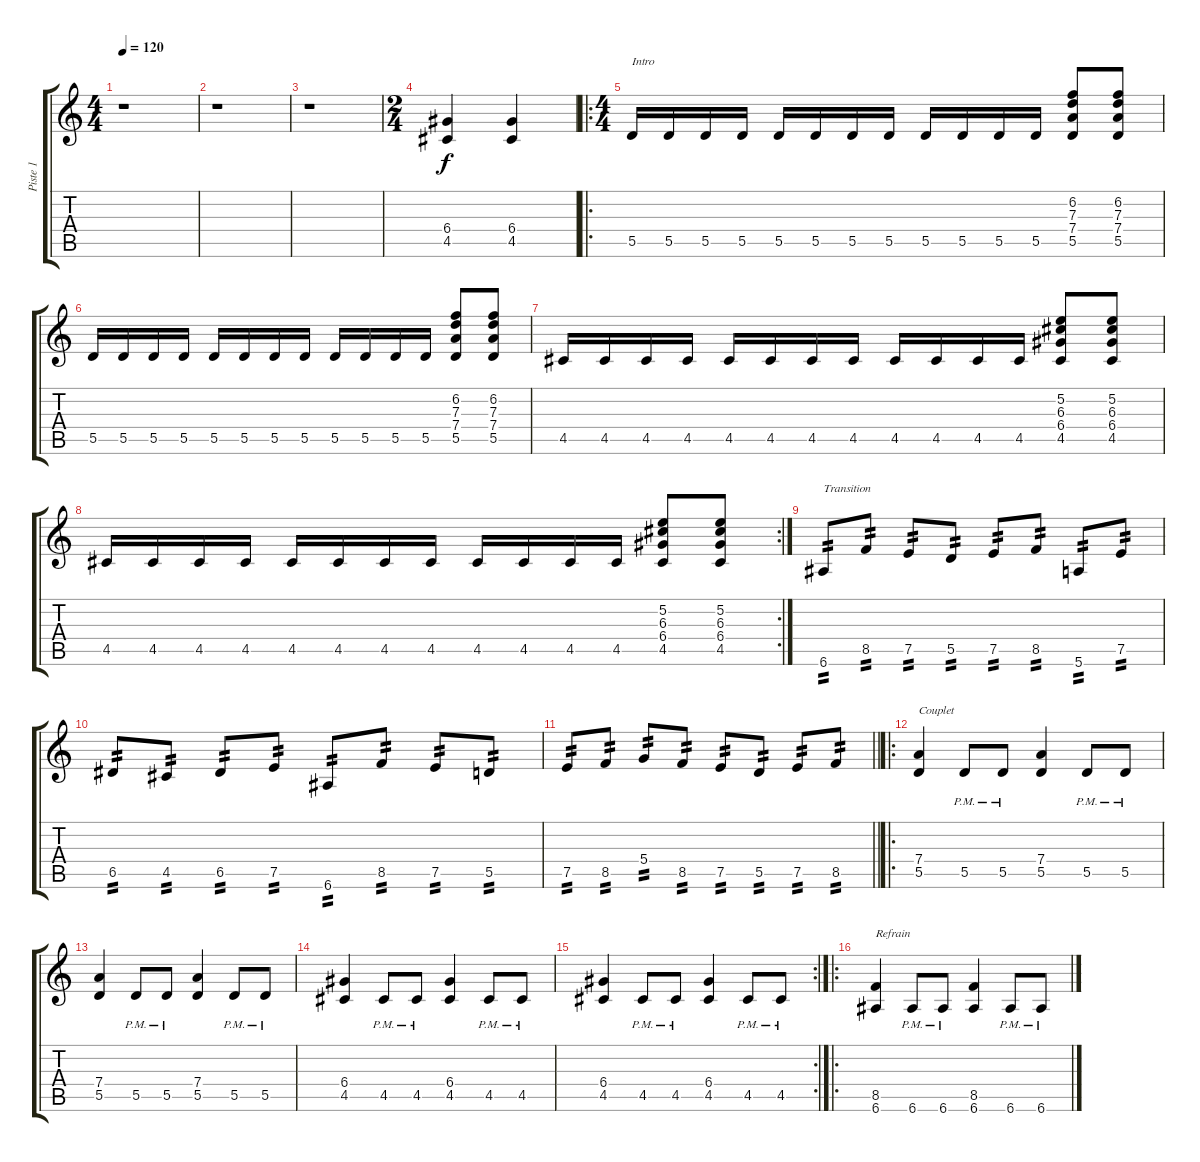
\track ("Piste 1" "Piste 1") {instrument acousticguitarnylon}
\staff {score tabs}
\tuning (E4 B3 G3 D3 A2 E2) {hide}
\ts (4 4)
\tempo 120
\clef g2
\ks c
r.1{dy f instrument acousticguitarnylon} |
r.1 |
r.1 |
\ts (2 4)
(6.4 4.5).4 (6.4 4.5).4 |
\ro
\ts (4 4)
5.5.16{txt "Intro"} 5.5.16 5.5.16 5.5.16 5.5.16 5.5.16 5.5.16 5.5.16 5.5.16 5.5.16 5.5.16 5.5.16 (6.2 7.3 7.4 5.5).8 (6.2 7.3 7.4 5.5).8 |
5.5.16 5.5.16 5.5.16 5.5.16 5.5.16 5.5.16 5.5.16 5.5.16 5.5.16 5.5.16 5.5.16 5.5.16 (6.2 7.3 7.4 5.5).8 (6.2 7.3 7.4 5.5).8 |
4.5.16 4.5.16 4.5.16 4.5.16 4.5.16 4.5.16 4.5.16 4.5.16 4.5.16 4.5.16 4.5.16 4.5.16 (5.2 6.3 6.4 4.5).8 (5.2 6.3 6.4 4.5).8 |
\rc 2
4.5.16 4.5.16 4.5.16 4.5.16 4.5.16 4.5.16 4.5.16 4.5.16 4.5.16 4.5.16 4.5.16 4.5.16 (5.2 6.3 6.4 4.5).8 (5.2 6.3 6.4 4.5).8 |
6.6.8{txt "Transition" tp 2} 8.5.8{tp 2} 7.5.8{tp 2} 5.5.8{tp 2} 7.5.8{tp 2} 8.5.8{tp 2} 5.6.8{tp 2} 7.5.8{tp 2} |
6.5.8{tp 2} 4.5.8{tp 2} 6.5.8{tp 2} 7.5.8{tp 2} 6.6.8{tp 2} 8.5.8{tp 2} 7.5.8{tp 2} 5.5.8{tp 2} |
\barLineRight lightlight
7.5.8{tp 2} 8.5.8{tp 2} 5.4.8{tp 2} 8.5.8{tp 2} 7.5.8{tp 2} 5.5.8{tp 2} 7.5.8{tp 2} 8.5.8{tp 2} |
\ro
(7.4 5.5).4{txt "Couplet"} 5.5{pm}.8 5.5{pm}.8 (7.4 5.5).4 5.5{pm}.8 5.5{pm}.8 |
(7.4 5.5).4 5.5{pm}.8 5.5{pm}.8 (7.4 5.5).4 5.5{pm}.8 5.5{pm}.8 |
(6.4 4.5).4 4.5{pm}.8 4.5{pm}.8 (6.4 4.5).4 4.5{pm}.8 4.5{pm}.8 |
\rc 2
(6.4 4.5).4 4.5{pm}.8 4.5{pm}.8 (6.4 4.5).4 4.5{pm}.8 4.5{pm}.8 |
\ro
(8.5 6.6).4{txt "Refrain"} 6.6{pm}.8 6.6{pm}.8 (8.5 6.6).4 6.6{pm}.8 6.6{pm}.8
